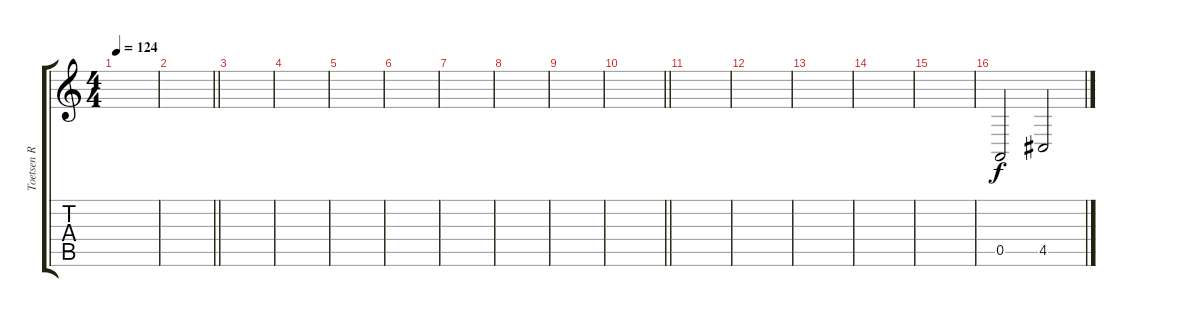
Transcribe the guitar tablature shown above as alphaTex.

\track ("Toetsen R" "Toetsen R") {instrument acousticgrandpiano}
\staff {score tabs}
\tuning (E4 B3 G3 D3 A2 E2) {hide}
\ts (4 4)
\tempo 124
\clef g2
\ks c
|
\barLineRight lightlight
|
|
|
|
|
|
|
|
\barLineRight lightlight
|
|
|
|
|
|
0.5.2{instrument stringensemble2} 4.5.2
